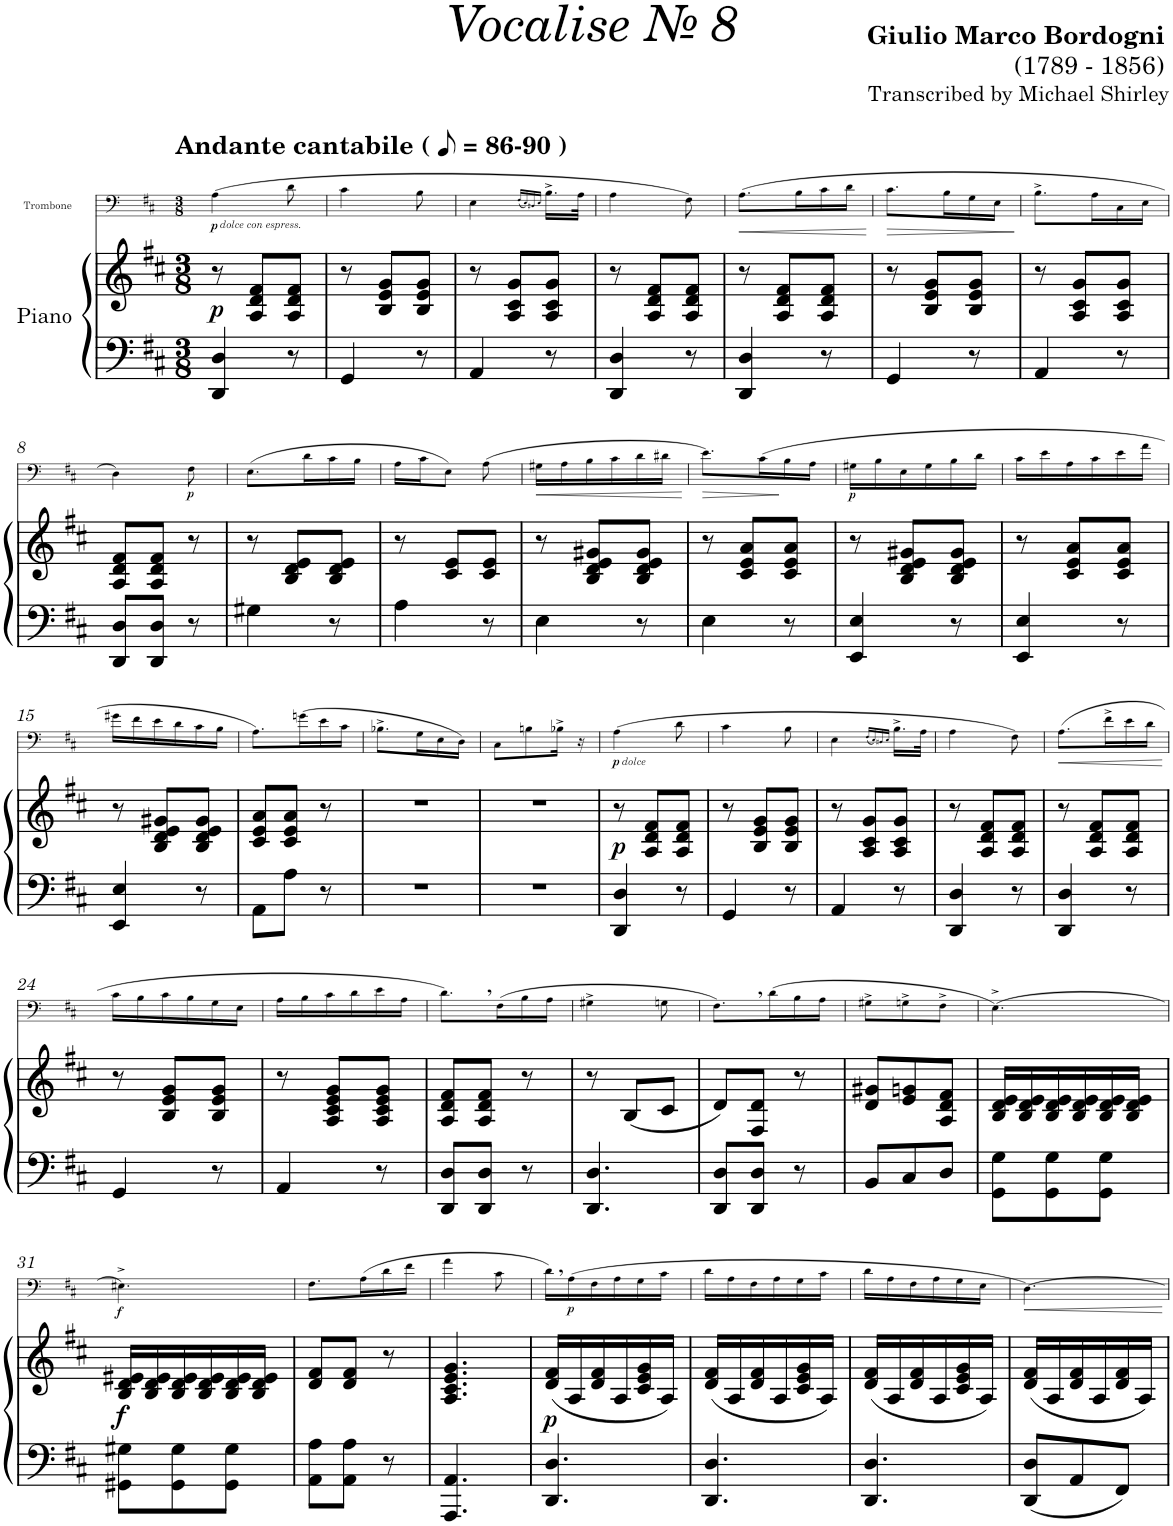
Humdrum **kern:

**kern	**kern	**dynam	**kern	**dynam
*part2	*part2	*part2	*part1	*part1
*staff3	*staff2	*staff2/3	*staff1	*staff1
*I"Piano	*	*	*I"Trombone	*
*I'Pno	*	*	*I'Trb	*
*	*	*	*stria5	*
*clefF4	*clefG2	*	*clefF4	*
*k[f#c#]	*k[f#c#]	*	*k[f#c#]	*
*M3/8	*M3/8	*	*M3/8	*
*MM43	*MM43	*	*MM43	*
=1	=1	=1	=1	=1
!	!	!	!LO:TX:a:B:t=Andante cantabile (	!
!	!	!	!LO:TX:a:B:t=-90 )	!
!	!	!	!LO:TX:b:i:t=dolce con espress.	!
!	!	!LO:DY:b	!	!LO:DY:b
4DD/ 4D/	8r	p	(4A\	p
.	8A/ 8d/ 8f#/L	.	.	.
8r	8A/ 8d/ 8f#/J	.	8d\	.
=2	=2	=2	=2	=2
4GG/	8r	.	4c#\	.
.	8B/ 8e/ 8g/L	.	.	.
8r	8B/ 8e/ 8g/J	.	8B\	.
=3	=3	=3	=3	=3
4AA/	8r	.	4E\	.
.	8A/ 8c#/ 8g/L	.	.	.
.	.	.	(16qF#/LL	.
.	.	.	16qE/)	.
.	.	.	16qD#X/	.
.	.	.	16qE/JJ	.
8r	8A/ 8c#/ 8g/J	.	16.B^\LL	.
.	.	.	32A\JJk	.
=4	=4	=4	=4	=4
4DD/ 4D/	8r	.	4A\	.
.	8A/ 8d/ 8f#/L	.	.	.
8r	8A/ 8d/ 8f#/J	.	8F#\)	.
=5	=5	=5	=5	=5
!	!	!	!	!LO:HP:b
4DD/ 4D/	8r	.	(>8.A\L	<
.	8A/ 8d/ 8f#/L	.	.	.
.	.	.	16B\L	.
8r	8A/ 8d/ 8f#/J	.	16c#\	.
.	.	.	16d\JJ	.
.	.	.	.	[
=6	=6	=6	=6	=6
!	!	!	!	!LO:HP:b
4GG/	8r	.	8.c#\L	>
.	8B/ 8e/ 8g/L	.	.	.
.	.	.	16B\L	.
8r	8B/ 8e/ 8g/J	.	16G\	.
.	.	.	16E\JJ	.
.	.	.	.	]
=7	=7	=7	=7	=7
4AA/	8r	.	8.B^\L	.
.	8A/ 8c#/ 8g/L	.	.	.
.	.	.	16A\L	.
8r	8A/ 8c#/ 8g/J	.	16C#\	.
.	.	.	16E\JJ	.
!!LO:LB:g=z
=8	=8	=8	=8	=8
8DD/ 8D/L	8A/ 8d/ 8f#/L	.	4D\)	.
8DD/ 8D/J	8A/ 8d/ 8f#/J	.	.	.
!	!	!	!	!LO:DY:b
8r	8r	.	8F#\	p
=9	=9	=9	=9	=9
4G#X\	8r	.	(8.E\L	.
.	8B/ 8d/ 8e/L	.	.	.
.	.	.	16d\L	.
8r	8B/ 8d/ 8e/J	.	16c#\	.
.	.	.	16B\JJ	.
=10	=10	=10	=10	=10
4A\	8r	.	16A\LL	.
.	.	.	16c#\J	.
.	8c#/ 8e/L	.	8E\J)	.
8r	8c#/ 8e/J	.	(>8A\	.
=11	=11	=11	=11	=11
!	!	!	!	!LO:HP:b
4E\	8r	.	16G#X\LL	<
.	.	.	16A\	.
.	8B/ 8d/ 8e/ 8g#X/L	.	16B\	.
.	.	.	16c#\	.
8r	8B/ 8d/ 8e/ 8g#/J	.	16d\	.
.	.	.	16d#X\JJ	.
.	.	.	.	[
=12	=12	=12	=12	=12
!	!	!	!	!LO:HP:b
4E\	8r	.	8.e\L)	>
.	8c#/ 8e/ 8a/L	.	.	.
.	.	.	(16c#\L	.
8r	8c#/ 8e/ 8a/J	.	16B\	]
.	.	.	16A\JJ	.
=13	=13	=13	=13	=13
!	!	!	!	!LO:DY:b
4EE/ 4E/	8r	.	16G#X\LL	p
.	.	.	16B\	.
.	8B/ 8d/ 8e/ 8g#X/L	.	16E\	.
.	.	.	16G#\	.
8r	8B/ 8d/ 8e/ 8g#/J	.	16B\	.
.	.	.	16d\JJ	.
=14	=14	=14	=14	=14
4EE/ 4E/	8r	.	16c#\LL	.
.	.	.	16e\	.
.	8c#/ 8e/ 8a/L	.	16A\	.
.	.	.	16c#\	.
8r	8c#/ 8e/ 8a/J	.	16e\	.
.	.	.	16a\JJ	.
!!LO:LB:g=z
=15	=15	=15	=15	=15
4EE/ 4E/	8r	.	16g#X\LL	.
.	.	.	16f#\	.
.	8B/ 8d/ 8e/ 8g#X/L	.	16e\	.
.	.	.	16d\	.
8r	8B/ 8d/ 8e/ 8g#/J	.	16c#\	.
.	.	.	16B\JJ	.
=16	=16	=16	=16	=16
8AA\L	8c#/ 8e/ 8a/L	.	8.A\L)	.
8A\J	8c#/ 8e/ 8a/J	.	.	.
.	.	.	(16gn\L	.
8r	8r	.	16e\	.
.	.	.	16c#\JJ	.
=17	=17	=17	=17	=17
4.r	4.r	.	8.B-X^\L	.
.	.	.	16G\L	.
.	.	.	16E\	.
.	.	.	16D\JJ)	.
=18	=18	=18	=18	=18
4.r	4.r	.	8C#\L	.
.	.	.	8Bn\	.
.	.	.	16B-X^\Jk	.
.	.	.	16r	.
=19	=19	=19	=19	=19
!	!	!	!LO:TX:b:i:t=dolce	!
!	!	!LO:DY:b	!	!LO:DY:b
4DD/ 4D/	8r	p	(4A\	p
.	8A/ 8d/ 8f#/L	.	.	.
8r	8A/ 8d/ 8f#/J	.	8d\	.
=20	=20	=20	=20	=20
4GG/	8r	.	4c#\	.
.	8B/ 8e/ 8g/L	.	.	.
8r	8B/ 8e/ 8g/J	.	8B\	.
=21	=21	=21	=21	=21
4AA/	8r	.	4E\	.
.	8A/ 8c#/ 8g/L	.	.	.
.	.	.	(16qF#/LL	.
.	.	.	16qE/)	.
.	.	.	16qD#X/	.
.	.	.	16qE/JJ	.
8r	8A/ 8c#/ 8g/J	.	16.B^\LL	.
.	.	.	32A\JJk	.
=22	=22	=22	=22	=22
4DD/ 4D/	8r	.	4A\	.
.	8A/ 8d/ 8f#/L	.	.	.
8r	8A/ 8d/ 8f#/J	.	8F#\)	.
=23	=23	=23	=23	=23
!	!	!	!	!LO:HP:b
4DD/ 4D/	8r	.	(>8.A\L	<
.	8A/ 8d/ 8f#/L	.	.	.
.	.	.	16f#^\L	.
8r	8A/ 8d/ 8f#/J	.	16e\	.
.	.	.	16d\JJ	.
.	.	.	.	[
!!LO:LB:g=z
=24	=24	=24	=24	=24
4GG/	8r	.	16c#\LL	.
.	.	.	16B\	.
.	8B/ 8e/ 8g/L	.	16c#\	.
.	.	.	16B\	.
8r	8B/ 8e/ 8g/J	.	16G\	.
.	.	.	16E\JJ	.
=25	=25	=25	=25	=25
4AA/	8r	.	16A\LL	.
.	.	.	16B\	.
.	8A/ 8c#/ 8e/ 8g/L	.	16c#\	.
.	.	.	16d\	.
8r	8A/ 8c#/ 8e/ 8g/J	.	16e\	.
.	.	.	16A\JJ	.
=26	=26	=26	=26	=26
8DD/ 8D/L	8A/ 8d/ 8f#/L	.	8.d,\L)	.
8DD/ 8D/J	8A/ 8d/ 8f#/J	.	.	.
.	.	.	(>16F#\L	.
8r	8r	.	16B\	.
.	.	.	16A\JJ	.
=27	=27	=27	=27	=27
4.DD/ 4.D/	8r	.	4G#X^\	.
.	(8B/L	.	.	.
.	8c#/J	.	8Gn\	.
=28	=28	=28	=28	=28
8DD/ 8D/L	8d/L)	.	8.F#,\L)	.
8DD/ 8D/J	8F#/ 8d/J	.	.	.
.	.	.	(16d\L	.
8r	8r	.	16B\	.
.	.	.	16A\JJ	.
=29	=29	=29	=29	=29
8BB/L	8d/ 8g#X/L	.	8G#X^\L	.
8C#/	8e/ 8gn/	.	8Gn^\	.
8D/J	8A/ 8d/ 8f#/J	.	8F#^\J	.
=30	=30	=30	=30	=30
8GG\ 8G\L	16B/ 16d/ 16e/LL	.	(4.E^\)	.
.	16B/ 16d/ 16e/	.	.	.
8GG\ 8G\	16B/ 16d/ 16e/	.	.	.
.	16B/ 16d/ 16e/	.	.	.
8GG\ 8G\J	16B/ 16d/ 16e/	.	.	.
.	16B/ 16d/ 16e/JJ	.	.	.
!!LO:LB:g=z
=31	=31	=31	=31	=31
!	!	!LO:DY:b	!	!LO:DY:b
8GG#X\ 8G#X\L	16B/ 16d/ 16e#X/LL	f	4.E#X^\)	f
.	16B/ 16d/ 16e#/	.	.	.
8GG#\ 8G#\	16B/ 16d/ 16e#/	.	.	.
.	16B/ 16d/ 16e#/	.	.	.
8GG#\ 8G#\J	16B/ 16d/ 16e#/	.	.	.
.	16B/ 16d/ 16e#/JJ	.	.	.
=32	=32	=32	=32	=32
8AA\ 8A\L	8d/ 8f#/L	.	8.F#\L	.
8AA\ 8A\J	8d/ 8f#/J	.	.	.
.	.	.	(16A\L	.
8r	8r	.	16d\	.
.	.	.	16f#\JJ	.
=33	=33	=33	=33	=33
4.AAA/ 4.AA/	4.A/ 4.c#/ 4.e/ 4.g/	.	4a\	.
.	.	.	8c#\	.
=34	=34	=34	=34	=34
!	!	!LO:DY:b	!	!
4.DD/ 4.D/	(16d/ 16f#/LL	p	16d,\LL)	.
!	!	!	!	!LO:DY:b
.	16A/	.	(16A\	p
.	16d/ 16f#/	.	16F#\	.
.	16A/	.	16A\	.
.	16c#/ 16e/ 16g/	.	16G\	.
.	16A/JJ)	.	16c#\JJ	.
=35	=35	=35	=35	=35
4.DD/ 4.D/	(16d/ 16f#/LL	.	16d\LL	.
.	16A/	.	16A\	.
.	16d/ 16f#/	.	16F#\	.
.	16A/	.	16A\	.
.	16c#/ 16e/ 16g/	.	16G\	.
.	16A/JJ)	.	16c#\JJ	.
=36	=36	=36	=36	=36
4.DD/ 4.D/	(16d/ 16f#/LL	.	16d\LL	.
.	16A/	.	16A\	.
.	16d/ 16f#/	.	16F#\	.
.	16A/	.	16A\	.
.	16c#/ 16e/ 16g/	.	16G\	.
.	16A/JJ)	.	16E\JJ	.
=37	=37	=37	=37	=37
!	!	!	!	!LO:HP:b
8DD/ 8D/L	(16d/ 16f#/LL	.	[>4.D\)	<
.	16A/	.	.	.
8AA/	16d/ 16f#/	.	.	.
.	16A/	.	.	.
8FF#/J	16d/ 16f#/	.	.	.
.	16A/JJ)	.	.	.
.	.	.	.	[
=	=	=	=	=
*-	*-	*-	*-	*-
